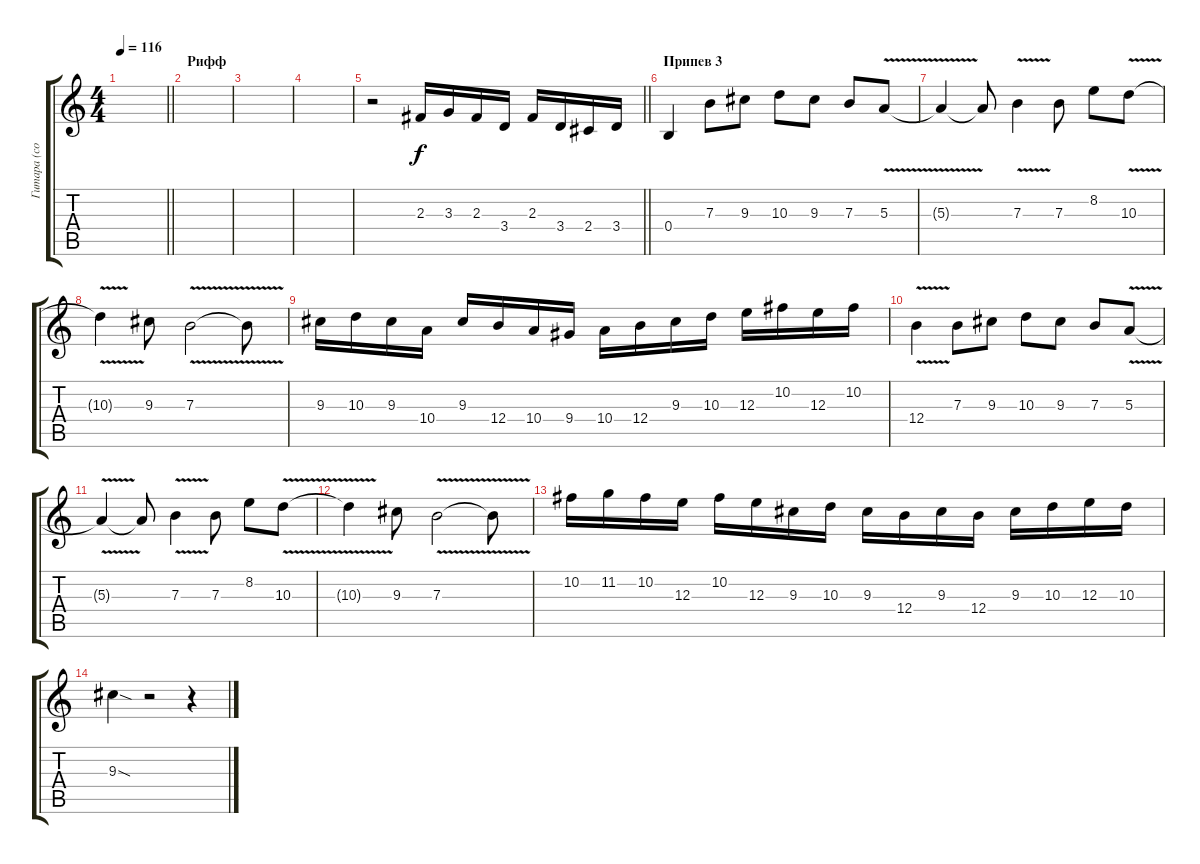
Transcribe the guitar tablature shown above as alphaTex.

\track ("Гитара (соло)" "Гитара (со") {instrument overdrivenguitar}
\staff {score tabs}
\tuning (Db4 Ab3 E3 B2 Gb2 B1) {hide}
\ts (4 4)
\tempo 116
\clef g2
\barLineRight lightlight
\ks c
|
\section ("" "Рифф")
|
|
|
\barLineRight lightlight
r.2 2.3.16 3.3.16 2.3.16 3.4.16 2.3.16 3.4.16 2.4.16 3.4.16 |
\section ("" "Припев 3")
0.4.4 7.3.8 9.3.8 10.3.8 9.3.8 7.3.8 5.3{v}.8 |
5.3{t}.4 5.3{t}.8 7.3{v}.4 7.3.8 8.2.8 10.3{v}.8 |
10.3{t}.4 9.3.8 7.3{v}.2 7.3{t}.8 |
9.3.16 10.3.16 9.3.16 10.4.16 9.3.16 12.4.16 10.4.16 9.4.16 10.4.16 12.4.16 9.3.16 10.3.16 12.3.16 10.2.16 12.3.16 10.2.16 |
12.4{v}.4 7.3.8 9.3.8 10.3.8 9.3.8 7.3.8 5.3{v}.8 |
5.3{t}.4 5.3{t}.8 7.3{v}.4 7.3.8 8.2.8 10.3{v}.8 |
10.3{t}.4 9.3.8 7.3{v}.2 7.3{t}.8 |
10.2.16 11.2.16 10.2.16 12.3.16 10.2.16 12.3.16 9.3.16 10.3.16 9.3.16 12.4.16 9.3.16 12.4.16 9.3.16 10.3.16 12.3.16 10.3.16 |
9.3{sod}.4 r.2 r.4
